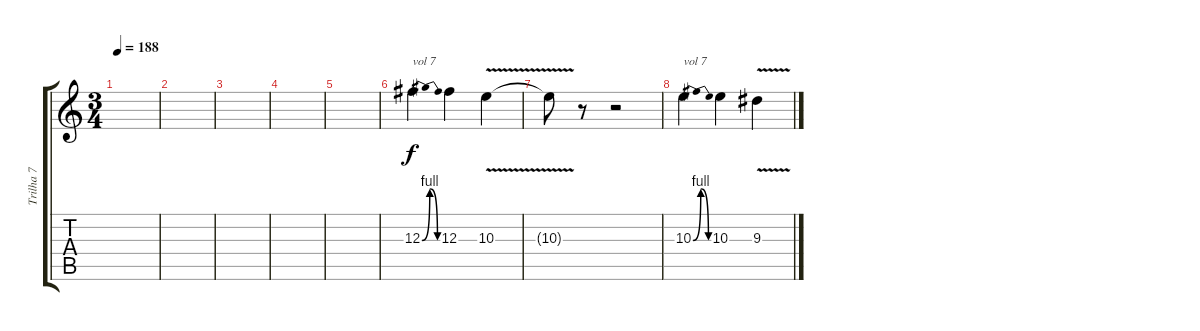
\track ("Trilha 7" "Trilha 7") {instrument overdrivenguitar}
\staff {score tabs}
\tuning (Eb4 Bb3 Gb3 Db3 Ab2 Eb2) {hide}
\ts (3 4)
\tempo 188
\clef g2
\ks c
|
|
|
|
|
12.3{be (bendrelease 0 0 30 4 39 4 60 0)}.4{txt "vol 7" volume 7} 12.3.4 10.3{v}.4 |
10.3{t}.8 r.8 r.2 |
10.3{be (bendrelease 0 0 30 4 50 4 60 0)}.4{txt "vol 7" volume 7} 10.3.4 9.3{v}.4
